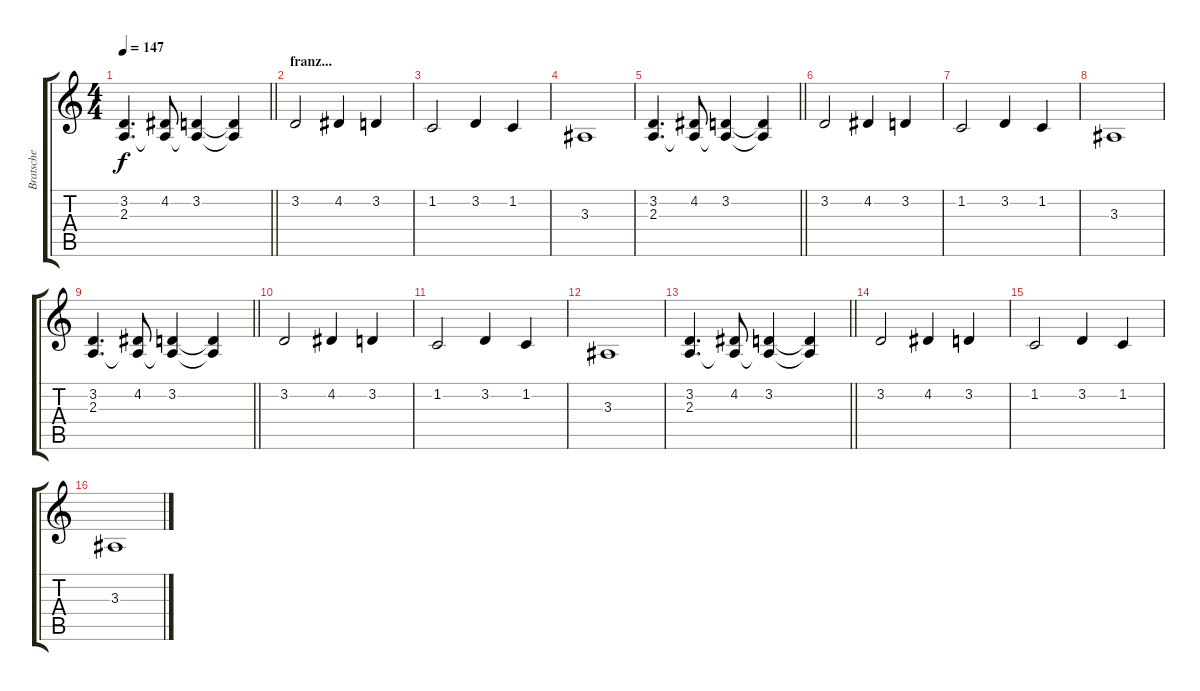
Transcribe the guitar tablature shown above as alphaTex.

\track ("Bratsche" "Bratsche") {instrument viola}
\staff {score tabs}
\tuning (E4 B3 G3 D3 A2 E2) {hide}
\ts (4 4)
\tempo 147
\clef g2
\barLineRight lightlight
\ks c
(3.2 2.3).4{d dy f} (4.2 2.3{t}).8 (3.2 2.3{t}).4 (3.2{t} 2.3{t}).4 |
\section ("" "franz...")
3.2.2 4.2.4 3.2.4 |
1.2.2 3.2.4 1.2.4 |
3.3.1 |
\barLineRight lightlight
(3.2 2.3).4{d} (4.2 2.3{t}).8 (3.2 2.3{t}).4 (3.2{t} 2.3{t}).4 |
3.2.2 4.2.4 3.2.4 |
1.2.2 3.2.4 1.2.4 |
3.3.1 |
\barLineRight lightlight
(3.2 2.3).4{d} (4.2 2.3{t}).8 (3.2 2.3{t}).4 (3.2{t} 2.3{t}).4 |
3.2.2 4.2.4 3.2.4 |
1.2.2 3.2.4 1.2.4 |
3.3.1 |
\barLineRight lightlight
(3.2 2.3).4{d} (4.2 2.3{t}).8 (3.2 2.3{t}).4 (3.2{t} 2.3{t}).4 |
3.2.2 4.2.4 3.2.4 |
1.2.2 3.2.4 1.2.4 |
3.3.1
